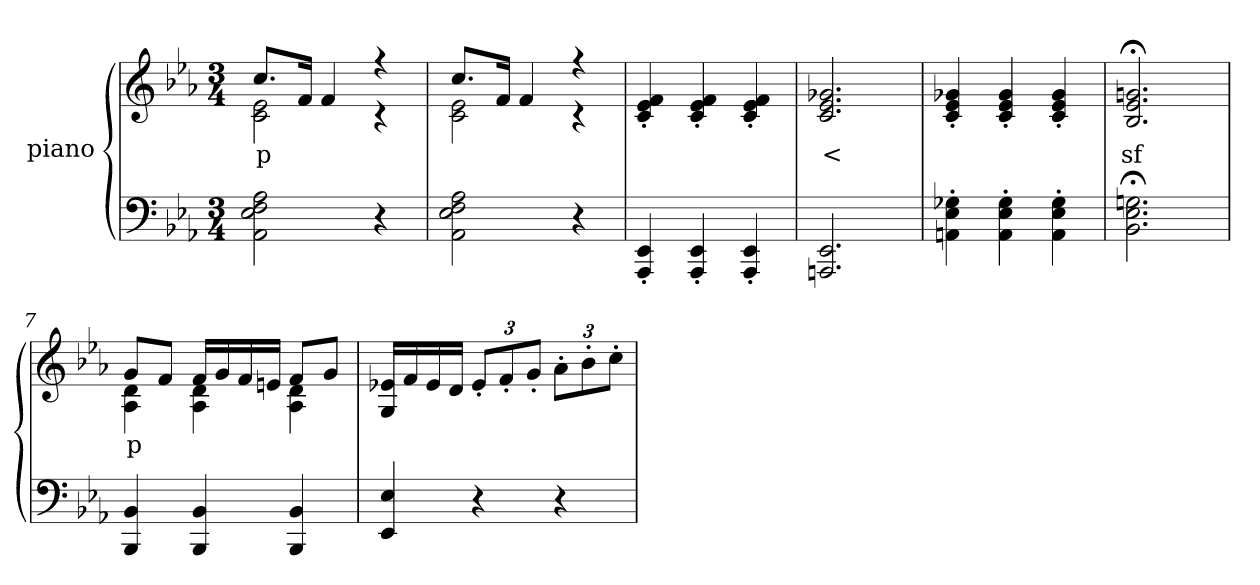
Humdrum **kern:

**kern	**kern	**text
*part2	*part1	*part1
*staff2	*staff1	*staff1
*	*I"piano	*
*clefF4	*clefG2	*
*k[b-e-a-]	*k[b-e-a-]	*
*E-:	*E-:	*
*M3/4	*M3/4	*
=1	=1	=1
*	*^	*
2AA- 2E- 2F 2A-	8.ccL	2c 2e-	p
.	16fJk	.	.
.	4f	.	.
4r	4r	4r	.
=2	=2	=2	=2
2AA- 2E- 2F 2A-	8.ccL	2c 2e-	.
.	16fJk	.	.
.	4f	.	.
4r	4r	4r	.
*	*v	*v	*
=3	=3	=3
4AAA-'> 4EE-'>	4c'> 4e-'> 4f'>	.
4AAA-'> 4EE-'>	4c'> 4e-'> 4f'>	.
4AAA-'> 4EE-'>	4c'> 4e-'> 4f'>	.
=4	=4	=4
2.AAAn 2.EE-	2.c 2.e- 2.g-X	<
=5	=5	=5
4AAn'> 4E-'> 4G-X'>	4c'> 4e-'> 4g-X'>	.
4AA'> 4E-'> 4G-'>	4c'> 4e-'> 4g-'>	.
4AA'> 4E-'> 4G-'>	4c'> 4e-'> 4g-'>	.
=6	=6	=6
2.BB-;< 2.E-;< 2.Gn;<	2.B-;< 2.e-;< 2.gn;<	sf
=7	=7	=7
*	*^	*
4BBB- 4BB-	8gL	4A- 4d	p
.	8fJ	.	.
4BBB- 4BB-	16fLL	4A- 4d	.
.	16g	.	.
.	16f	.	.
.	16enJJ	.	.
4BBB- 4BB-	8fL	4A- 4d	.
.	8gJ	.	.
*	*v	*v	*
=8	=8	=8
4EE- 4E-	16G 16e-XLL	.
.	16f	.
.	16e-	.
.	16dJJ	.
4r	12e-'>L	.
.	12f'>	.
.	12g'>J	.
4r	12a-'>L	.
.	12b-'>	.
.	12cc'>J	.
=	=	=
*-	*-	*-
